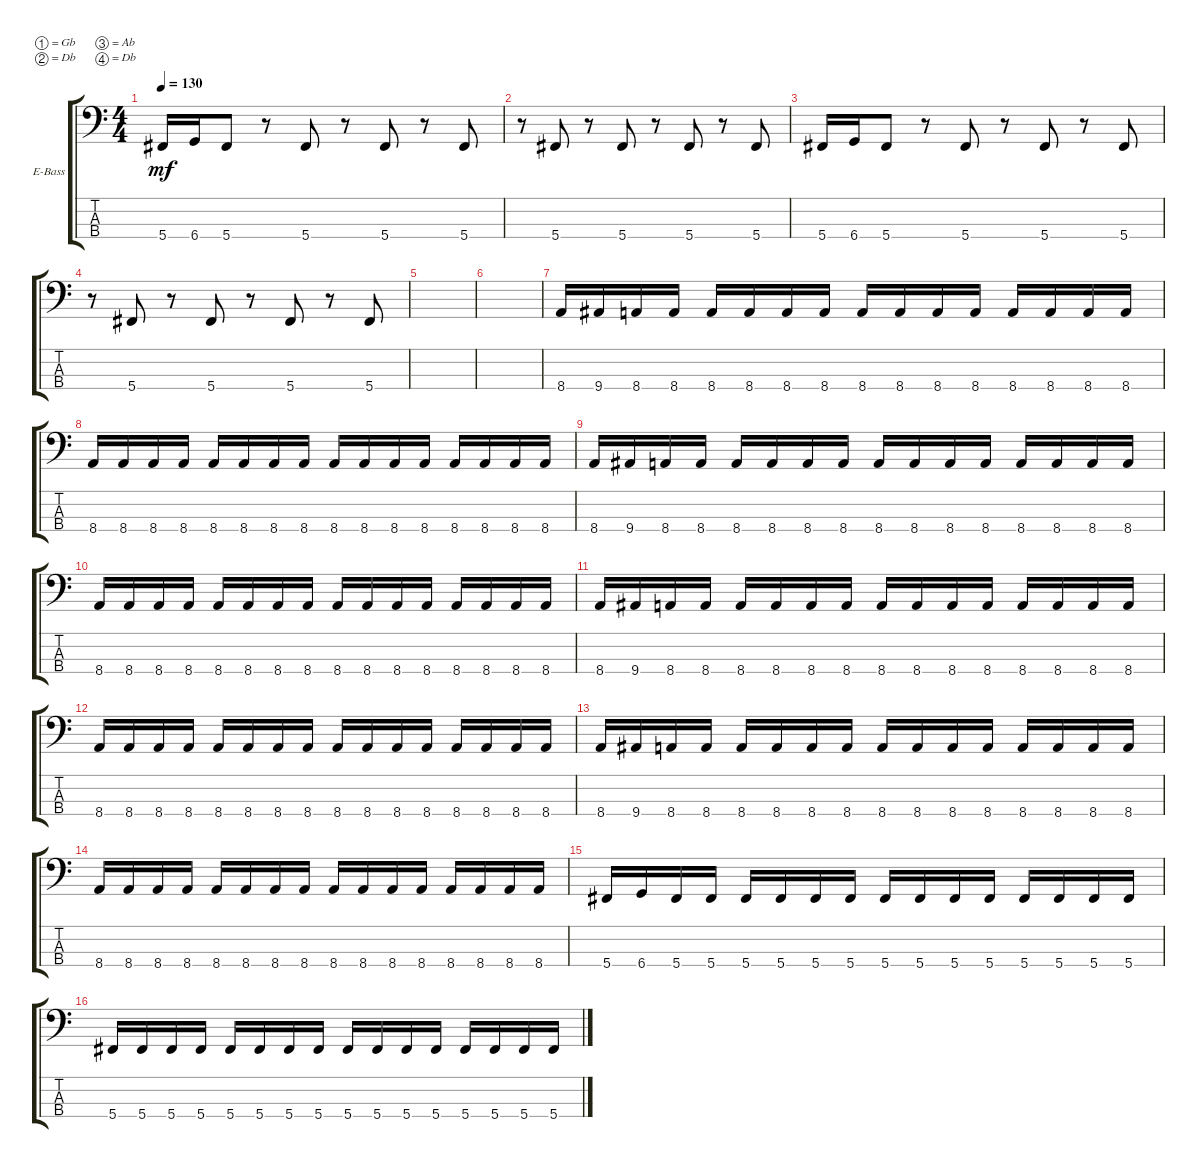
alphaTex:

\bracketExtendMode groupsimilarinstruments
\firstSystemTrackNameOrientation horizontal
\otherSystemsTrackNameOrientation horizontal
\track ("Ron Broder" "E-Bass") {instrument electricbassfinger}
\staff {score tabs}
\tuning (Gb2 Db2 Ab1 Db1)
\ts (4 4)
\tempo 130
\clef f4
\ks c
5.4.16{dy mf} 6.4.16 5.4.8 r.8 5.4.8 r.8 5.4.8 r.8 5.4.8 |
r.8 5.4.8 r.8 5.4.8 r.8 5.4.8 r.8 5.4.8 |
5.4.16 6.4.16 5.4.8 r.8 5.4.8 r.8 5.4.8 r.8 5.4.8 |
r.8 5.4.8 r.8 5.4.8 r.8 5.4.8 r.8 5.4.8 |
|
|
8.4.16 9.4.16 8.4.16 8.4.16 8.4.16 8.4.16 8.4.16 8.4.16 8.4.16 8.4.16 8.4.16 8.4.16 8.4.16 8.4.16 8.4.16 8.4.16 |
8.4.16 8.4.16 8.4.16 8.4.16 8.4.16 8.4.16 8.4.16 8.4.16 8.4.16 8.4.16 8.4.16 8.4.16 8.4.16 8.4.16 8.4.16 8.4.16 |
8.4.16 9.4.16 8.4.16 8.4.16 8.4.16 8.4.16 8.4.16 8.4.16 8.4.16 8.4.16 8.4.16 8.4.16 8.4.16 8.4.16 8.4.16 8.4.16 |
8.4.16 8.4.16 8.4.16 8.4.16 8.4.16 8.4.16 8.4.16 8.4.16 8.4.16 8.4.16 8.4.16 8.4.16 8.4.16 8.4.16 8.4.16 8.4.16 |
8.4.16 9.4.16 8.4.16 8.4.16 8.4.16 8.4.16 8.4.16 8.4.16 8.4.16 8.4.16 8.4.16 8.4.16 8.4.16 8.4.16 8.4.16 8.4.16 |
8.4.16 8.4.16 8.4.16 8.4.16 8.4.16 8.4.16 8.4.16 8.4.16 8.4.16 8.4.16 8.4.16 8.4.16 8.4.16 8.4.16 8.4.16 8.4.16 |
8.4.16 9.4.16 8.4.16 8.4.16 8.4.16 8.4.16 8.4.16 8.4.16 8.4.16 8.4.16 8.4.16 8.4.16 8.4.16 8.4.16 8.4.16 8.4.16 |
8.4.16 8.4.16 8.4.16 8.4.16 8.4.16 8.4.16 8.4.16 8.4.16 8.4.16 8.4.16 8.4.16 8.4.16 8.4.16 8.4.16 8.4.16 8.4.16 |
5.4.16 6.4.16 5.4.16 5.4.16 5.4.16 5.4.16 5.4.16 5.4.16 5.4.16 5.4.16 5.4.16 5.4.16 5.4.16 5.4.16 5.4.16 5.4.16 |
5.4.16 5.4.16 5.4.16 5.4.16 5.4.16 5.4.16 5.4.16 5.4.16 5.4.16 5.4.16 5.4.16 5.4.16 5.4.16 5.4.16 5.4.16 5.4.16
